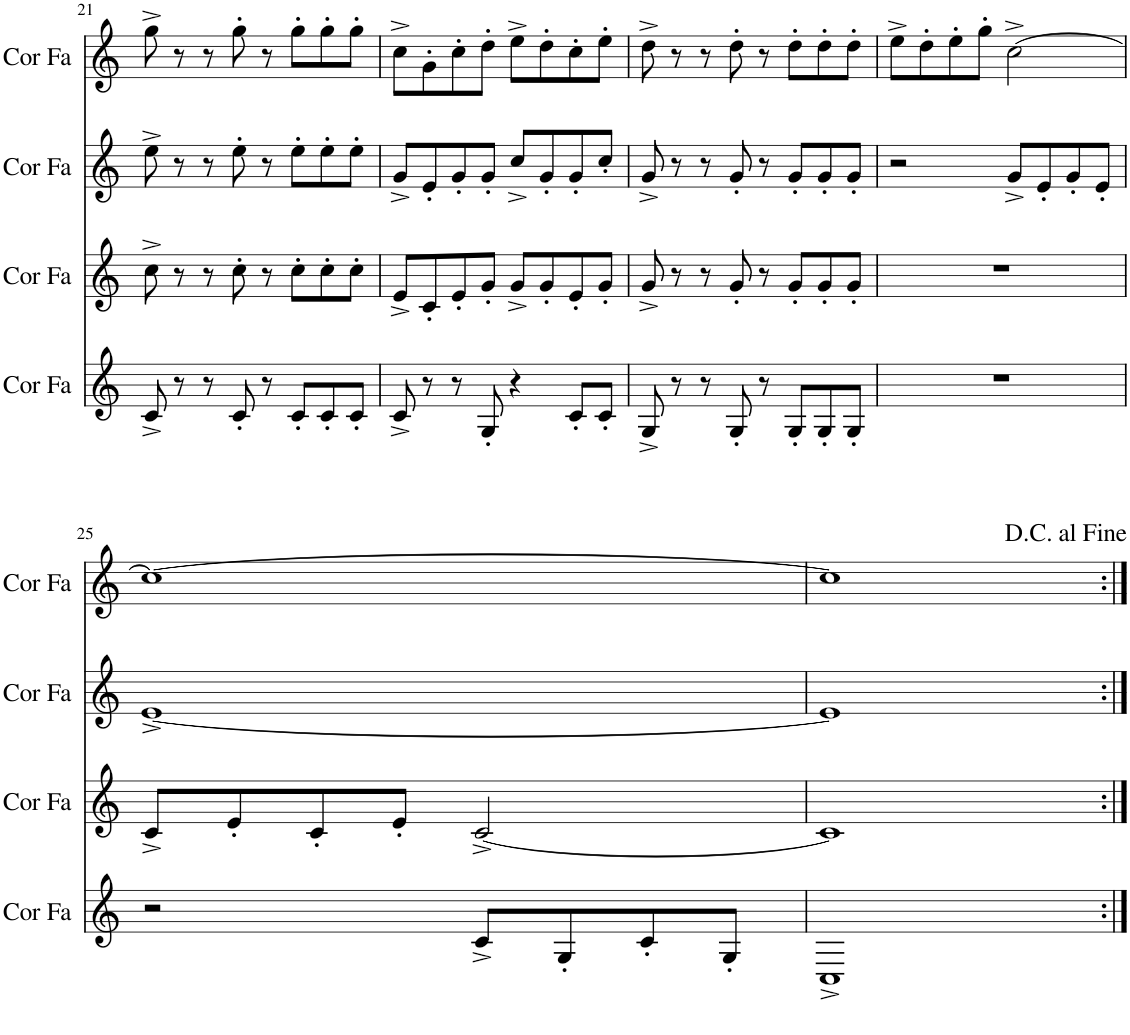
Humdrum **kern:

**kern	**kern	**kern	**kern
*part4	*part3	*part2	*part1
*staff4	*staff3	*staff2	*staff1
*I"Cor en Fa	*I"Cor en Fa	*I"Cor en Fa	*I"Cor en Fa
*I'Cor Fa	*I'Cor Fa	*I'Cor Fa	*I'Cor Fa
!!LO:PB:g=z
*clefG2	*clefG2	*clefG2	*clefG2
*Trd4c7	*Trd4c7	*Trd4c7	*Trd4c7
*k[]	*k[]	*k[]	*k[]
*M4/4	*M4/4	*M4/4	*M4/4
=21	=21	=21	=21
8c^/	8cc^\	8ee^\	8gg^\
8r	8r	8r	8r
8r	8r	8r	8r
8c'/	8cc'\	8ee'\	8gg'\
8r	8r	8r	8r
8c'/L	8cc'\L	8ee'\L	8gg'\L
8c'/	8cc'\	8ee'\	8gg'\
8c'/J	8cc'\J	8ee'\J	8gg'\J
=22	=22	=22	=22
8c^/	8e^/L	8g^/L	8cc^\L
8r	8c'/	8e'/	8g'\
8r	8e'/	8g'/	8cc'\
8G'/	8g'/J	8g'/J	8dd'\J
4r	8g^/L	8cc^/L	8ee^\L
.	8g'/	8g'/	8dd'\
8c'/L	8e'/	8g'/	8cc'\
8c'/J	8g'/J	8cc'/J	8ee'\J
=23	=23	=23	=23
8G^/	8g^/	8g^/	8dd^\
8r	8r	8r	8r
8r	8r	8r	8r
8G'/	8g'/	8g'/	8dd'\
8r	8r	8r	8r
8G'/L	8g'/L	8g'/L	8dd'\L
8G'/	8g'/	8g'/	8dd'\
8G'/J	8g'/J	8g'/J	8dd'\J
=24	=24	=24	=24
1r	1r	2r	8ee^\L
.	.	.	8dd'\
.	.	.	8ee'\
.	.	.	8gg'\J
.	.	8g^/L	[2cc^\
.	.	8e'/	.
.	.	8g'/	.
.	.	8e'/J	.
!!LO:LB:g=z
=25	=25	=25	=25
2r	8c^/L	[1e^	1cc_
.	8e'/	.	.
.	8c'/	.	.
.	8e'/J	.	.
8c^/L	[2c^/	.	.
8G'/	.	.	.
8c'/	.	.	.
8G'/J	.	.	.
=26	=26	=26	=26
1C^	1c]	1e]	1cc]
=:|!	=:|!	=:|!	=:|!
*-	*-	*-	*-
